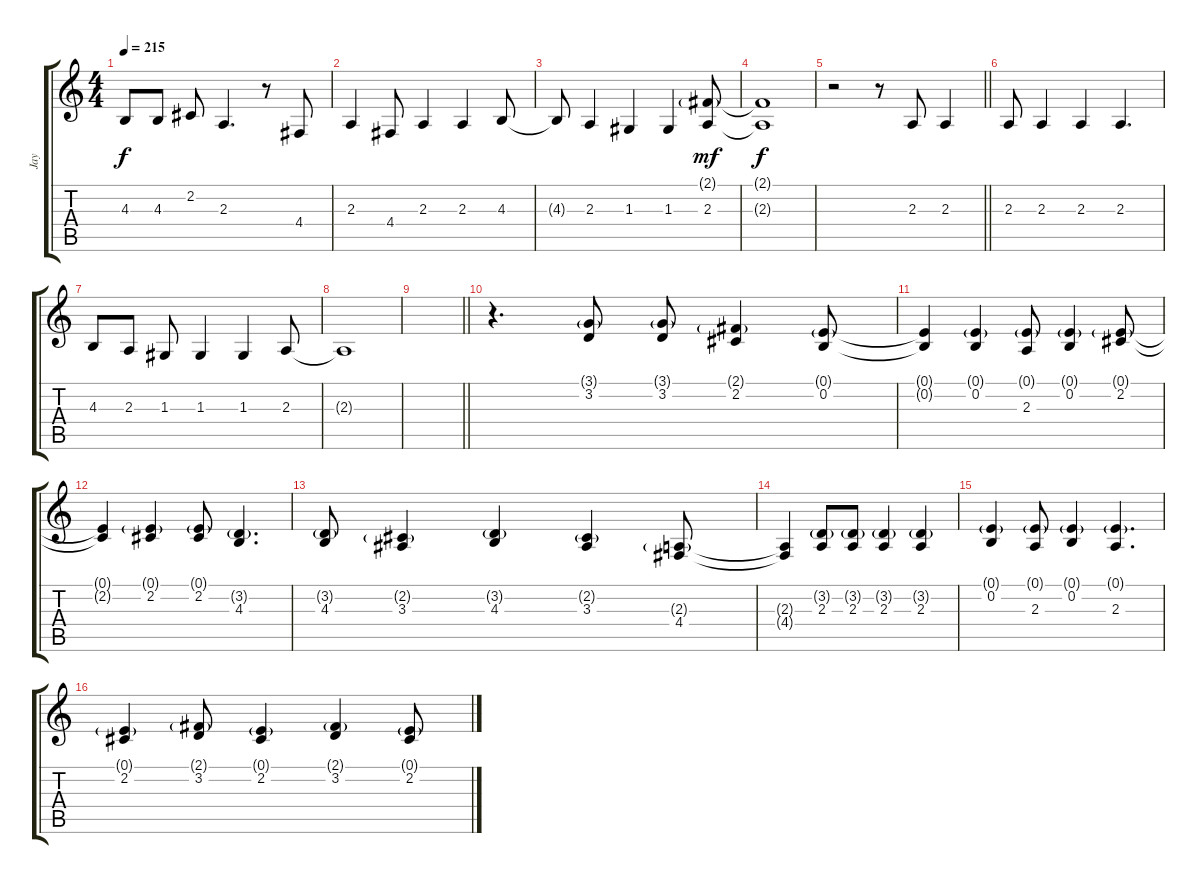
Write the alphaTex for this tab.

\track ("Jay" "Jay") {instrument bassoon}
\staff {score tabs}
\tuning (E4 B3 G3 D3 A2 E2) {hide}
\ts (4 4)
\tempo 215
\clef g2
\ks c
4.3.8{dy f} 4.3.8 2.2.8 2.3.4{d} r.8 4.4.8 |
2.3.4 4.4.8 2.3.4 2.3.4 4.3.8 |
4.3{t}.8 2.3.4 1.3.4 1.3.4 (2.1{g} 2.3).8{dy mf} |
(2.1{t} 2.3{t}).1{dy f} |
\barLineRight lightlight
r.2 r.8 2.3.8 2.3.4 |
2.3.8 2.3.4 2.3.4 2.3.4{d} |
4.3.8 2.3.8 1.3.8 1.3.4 1.3.4 2.3.8 |
2.3{t}.1 |
\barLineRight lightlight
|
\section ("" "")
r.4{d} (3.1{g} 3.2).8 (3.1{g} 3.2).8 (2.1{g} 2.2).4 (0.1{g} 0.2).8 |
(0.1{t} 0.2{t}).4 (0.1{g} 0.2).4 (0.1{g} 2.3).8 (0.1{g} 0.2).4 (0.1{g} 2.2).8 |
(0.1{t} 2.2{t}).4 (0.1{g} 2.2).4 (0.1{g} 2.2).8 (3.2{g} 4.3).4{d} |
(3.2{g} 4.3).8 (2.2{g} 3.3).4 (3.2{g} 4.3).4 (2.2{g} 3.3).4 (2.3{g} 4.4).8 |
(2.3{t} 4.4{t}).4 (3.2{g} 2.3).8 (3.2{g} 2.3).8 (3.2{g} 2.3).4 (3.2{g} 2.3).4 |
(0.1{g} 0.2).4 (0.1{g} 2.3).8 (0.1{g} 0.2).4 (0.1{g} 2.3).4{d} |
(0.1{g} 2.2).4 (2.1{g} 3.2).8 (0.1{g} 2.2).4 (2.1{g} 3.2).4 (0.1{g} 2.2).8
